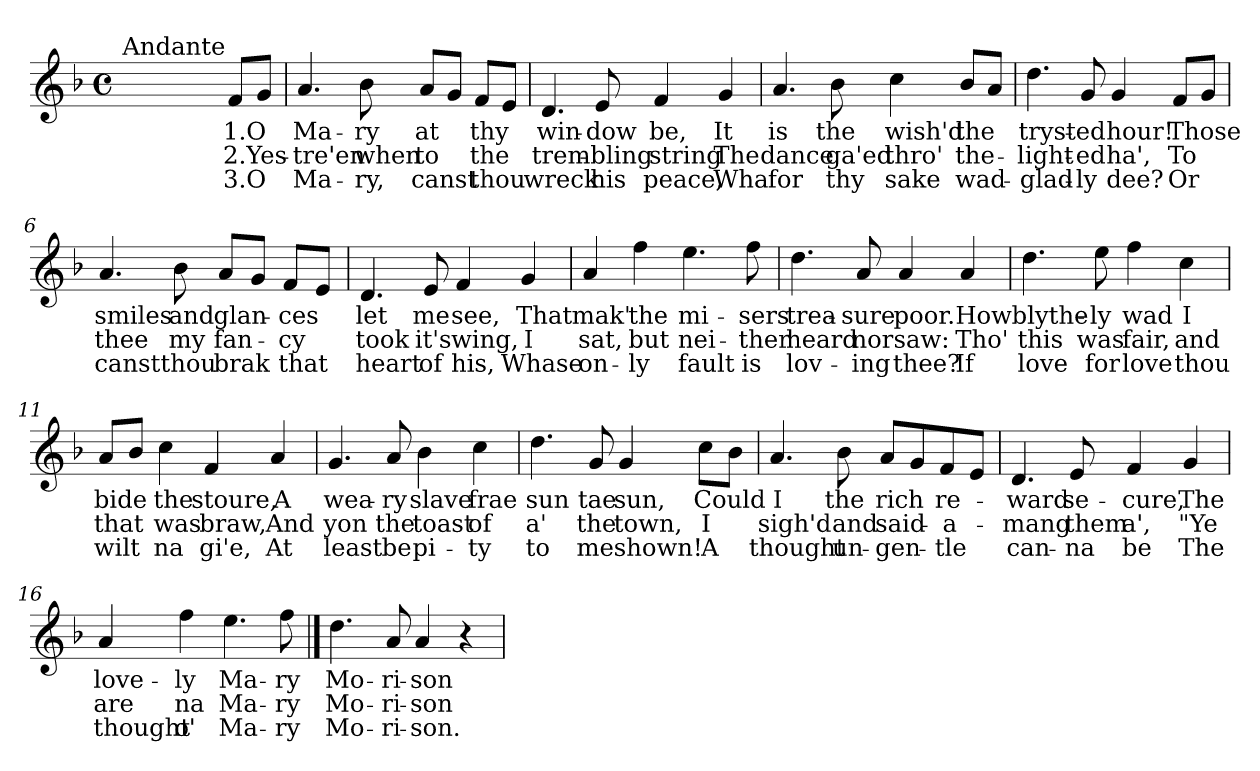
**kern	**text	**text	**text
*part1	*part1	*part1	*part1
*staff1	*staff1	*staff1	*staff1
*clefG2	*	*	*
*k[b-]	*	*	*
*F:	*	*	*
*M4/4	*	*	*
*met(c)	*	*	*
=1	=1	=1	=1
!LO:TX:a:t=Andante	!	!	!
2ryy	.	.	.
4ryy	.	.	.
!	!LO:LY:b	!LO:LY:b	!LO:LY:b
8f/L	1.O	2.Yes-	3.O
8g/J	.	.	.
=2	=2	=2	=2
!	!LO:LY:b	!LO:LY:b	!LO:LY:b
4.a/	Ma-	-tre'en	Ma-
!	!LO:LY:b	!LO:LY:b	!LO:LY:b
8b-\	-ry	when	-ry,
!	!LO:LY:b	!LO:LY:b	!LO:LY:b
8a/L	at	to	canst
8g/J	.	.	.
!	!LO:LY:b	!LO:LY:b	!LO:LY:b
8f/L	thy	the	thou
8e/J	.	.	.
=3	=3	=3	=3
!	!LO:LY:b	!LO:LY:b	!LO:LY:b
4.d/	win-	trem-	wreck
!	!LO:LY:b	!LO:LY:b	!LO:LY:b
8e/	-dow	-bling	his
!	!LO:LY:b	!LO:LY:b	!LO:LY:b
4f/	be,	string	peace,
!	!LO:LY:b	!LO:LY:b	!LO:LY:b
4g/	It	The	Wha
=4	=4	=4	=4
!	!LO:LY:b	!LO:LY:b	!LO:LY:b
4.a/	is	dance	for
!	!LO:LY:b	!LO:LY:b	!LO:LY:b
8b-\	the	ga'ed	thy
!	!LO:LY:b	!LO:LY:b	!LO:LY:b
4cc\	wish'd	thro'	sake
!	!LO:LY:b	!LO:LY:b	!LO:LY:b
8b-/L	the	the-	wad-
8a/J	.	.	.
=5	=5	=5	=5
!	!LO:LY:b	!LO:LY:b	!LO:LY:b
4.dd\	tryst-	-light-	-glad-
!	!LO:LY:b	!LO:LY:b	!LO:LY:b
8g/	-ed	-ed	-ly
!	!LO:LY:b	!LO:LY:b	!LO:LY:b
4g/	hour!	ha',	dee?
!	!LO:LY:b	!LO:LY:b	!LO:LY:b
8f/L	Those	To	Or
8g/J	.	.	.
!!LO:LB:g=z
=6	=6	=6	=6
!	!LO:LY:b	!LO:LY:b	!LO:LY:b
4.a/	smiles	thee	canst
!	!LO:LY:b	!LO:LY:b	!LO:LY:b
8b-\	and	my	thou
!	!LO:LY:b	!LO:LY:b	!LO:LY:b
8a/L	glan-	fan-	brak
8g/J	.	.	.
!	!LO:LY:b	!LO:LY:b	!LO:LY:b
8f/L	-ces	-cy	that
8e/J	.	.	.
=7	=7	=7	=7
!	!LO:LY:b	!LO:LY:b	!LO:LY:b
4.d/	let	took	heart
!	!LO:LY:b	!LO:LY:b	!LO:LY:b
8e/	me	it's	of
!	!LO:LY:b	!LO:LY:b	!LO:LY:b
4f/	see,	wing,	his,
!	!LO:LY:b	!LO:LY:b	!LO:LY:b
4g/	That	I	Whase
=8	=8	=8	=8
!	!LO:LY:b	!LO:LY:b	!LO:LY:b
4a/	mak'	sat,	on-
!	!LO:LY:b	!LO:LY:b	!LO:LY:b
4ff\	the	but	-ly
!	!LO:LY:b	!LO:LY:b	!LO:LY:b
4.ee\	mi-	nei-	fault
!	!LO:LY:b	!LO:LY:b	!LO:LY:b
8ff\	-sers	-ther	is
=9	=9	=9	=9
!	!LO:LY:b	!LO:LY:b	!LO:LY:b
4.dd\	trea-	heard	lov-
!	!LO:LY:b	!LO:LY:b	!LO:LY:b
8a/	-sure	nor	-ing
!	!LO:LY:b	!LO:LY:b	!LO:LY:b
4a/	poor.	saw:	thee?
!	!LO:LY:b	!LO:LY:b	!LO:LY:b
4a/	How	Tho'	If
!!LO:LB:g=z
=10	=10	=10	=10
!	!LO:LY:b	!LO:LY:b	!LO:LY:b
4.dd\	blythe-	this	love
!	!LO:LY:b	!LO:LY:b	!LO:LY:b
8ee\	-ly	was	for
!	!LO:LY:b	!LO:LY:b	!LO:LY:b
4ff\	wad	fair,	love
!	!LO:LY:b	!LO:LY:b	!LO:LY:b
4cc\	I	and	thou
=11	=11	=11	=11
!	!LO:LY:b	!LO:LY:b	!LO:LY:b
8a/L	bide	that	wilt
8b-/J	.	.	.
!	!LO:LY:b	!LO:LY:b	!LO:LY:b
4cc\	the	was	na
!	!LO:LY:b	!LO:LY:b	!LO:LY:b
4f/	stoure,	braw,	gi'e,
!	!LO:LY:b	!LO:LY:b	!LO:LY:b
4a/	A	And	At
=12	=12	=12	=12
!	!LO:LY:b	!LO:LY:b	!LO:LY:b
4.g/	wea-	yon	least
!	!LO:LY:b	!LO:LY:b	!LO:LY:b
8a/	-ry	the	be
!	!LO:LY:b	!LO:LY:b	!LO:LY:b
4b-\	slave	toast	pi-
!	!LO:LY:b	!LO:LY:b	!LO:LY:b
4cc\	frae	of	-ty
=13	=13	=13	=13
!	!LO:LY:b	!LO:LY:b	!LO:LY:b
4.dd\	sun	a'	to
!	!LO:LY:b	!LO:LY:b	!LO:LY:b
8g/	tae	the	me
!	!LO:LY:b	!LO:LY:b	!LO:LY:b
4g/	sun,	town,	shown!
!	!LO:LY:b	!LO:LY:b	!LO:LY:b
8cc\L	Could	I	A
8b-\J	.	.	.
!!LO:LB:g=z
=14	=14	=14	=14
!	!LO:LY:b	!LO:LY:b	!LO:LY:b
4.a/	I	sigh'd	thought
!	!LO:LY:b	!LO:LY:b	!LO:LY:b
8b-\	the	and	un-
!	!LO:LY:b	!LO:LY:b	!LO:LY:b
8a/L	rich	said-	-gen-
8g/	.	.	.
!	!LO:LY:b	!LO:LY:b	!LO:LY:b
8f/	re-	-a-	-tle
8e/J	.	.	.
=15	=15	=15	=15
!	!LO:LY:b	!LO:LY:b	!LO:LY:b
4.d/	-ward	-mang	can-
!	!LO:LY:b	!LO:LY:b	!LO:LY:b
8e/	se-	them	-na
!	!LO:LY:b	!LO:LY:b	!LO:LY:b
4f/	-cure,	a',	be
!	!LO:LY:b	!LO:LY:b	!LO:LY:b
4g/	The	"Ye	The
=16	=16	=16	=16
!	!LO:LY:b	!LO:LY:b	!LO:LY:b
4a/	love-	are	thought
!	!LO:LY:b	!LO:LY:b	!LO:LY:b
4ff\	-ly	na	o'
!	!LO:LY:b	!LO:LY:b	!LO:LY:b
4.ee\	Ma-	Ma-	Ma-
!	!LO:LY:b	!LO:LY:b	!LO:LY:b
8ff\	-ry	-ry	-ry
==17	==17	==17	==17
!	!LO:LY:b	!LO:LY:b	!LO:LY:b
4.dd\	Mo-	Mo-	Mo-
!	!LO:LY:b	!LO:LY:b	!LO:LY:b
8a/	-ri-	-ri-	-ri-
!	!LO:LY:b	!LO:LY:b	!LO:LY:b
4a/	-son	-son	-son.
4r	.	.	.
=	=	=	=
*-	*-	*-	*-
